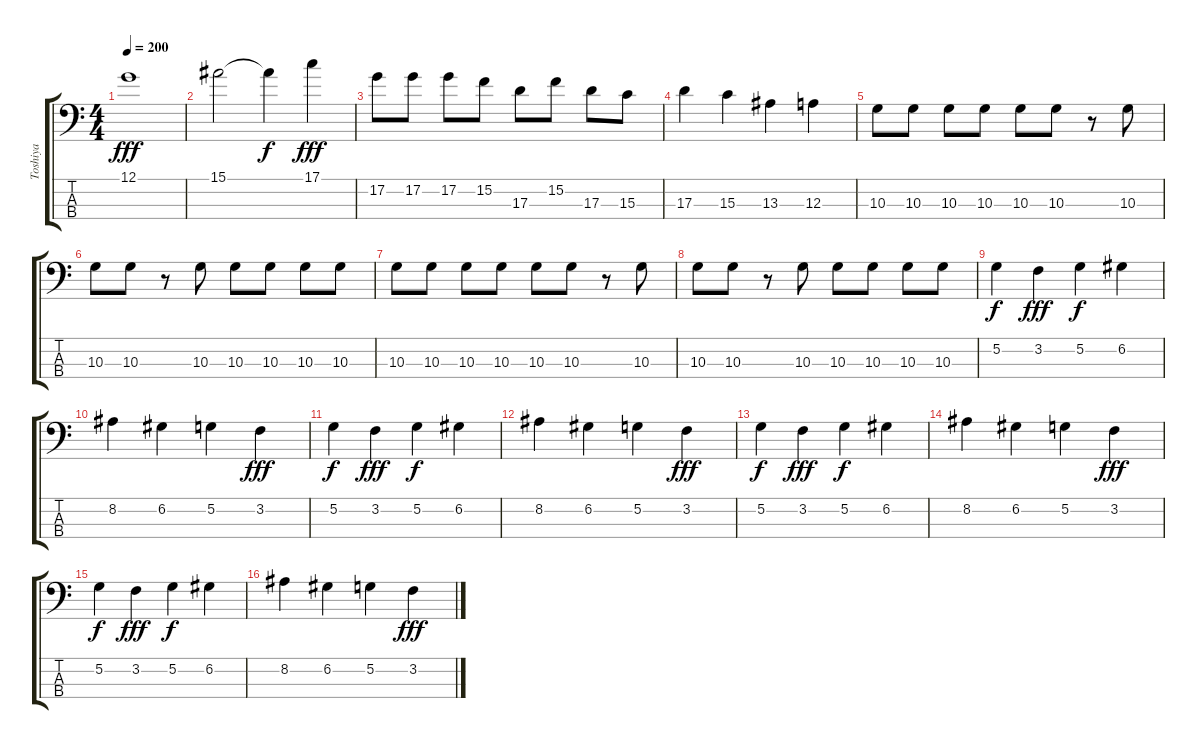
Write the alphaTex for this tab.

\track ("Toshiya" "Toshiya") {instrument electricbasspick}
\staff {score tabs}
\tuning (G2 D2 A1 D1) {hide}
\ts (4 4)
\tempo 200
\clef f4
\ks c
12.1.1{dy fff} |
15.1.2 15.1{t}.4{dy f} 17.1.4{dy fff} |
17.2.8 17.2.8 17.2.8 15.2.8 17.3.8 15.2.8 17.3.8 15.3.8 |
17.3.4 15.3.4 13.3.4 12.3.4 |
10.3.8 10.3.8 10.3.8 10.3.8 10.3.8 10.3.8 r.8 10.3.8 |
10.3.8 10.3.8 r.8 10.3.8 10.3.8 10.3.8 10.3.8 10.3.8 |
10.3.8 10.3.8 10.3.8 10.3.8 10.3.8 10.3.8 r.8 10.3.8 |
10.3.8 10.3.8 r.8 10.3.8 10.3.8 10.3.8 10.3.8 10.3.8 |
5.2.4{dy f} 3.2.4{dy fff} 5.2.4{dy f} 6.2.4 |
8.2.4 6.2.4 5.2.4 3.2.4{dy fff} |
5.2.4{dy f} 3.2.4{dy fff} 5.2.4{dy f} 6.2.4 |
8.2.4 6.2.4 5.2.4 3.2.4{dy fff} |
5.2.4{dy f} 3.2.4{dy fff} 5.2.4{dy f} 6.2.4 |
8.2.4 6.2.4 5.2.4 3.2.4{dy fff} |
5.2.4{dy f} 3.2.4{dy fff} 5.2.4{dy f} 6.2.4 |
8.2.4 6.2.4 5.2.4 3.2.4{dy fff}
